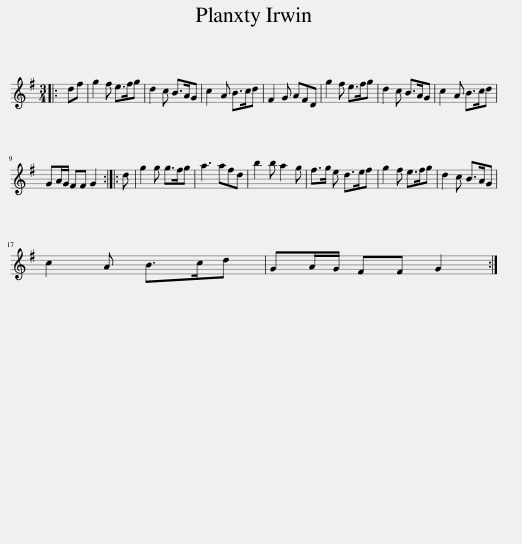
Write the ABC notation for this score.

X:1
L:1/8
M:3/4
I:linebreak $
K:G
V:1 treble
V:1
|: df | g2 f e>fg | d2 c B>AG | c2 A B>cd | F2 G AFD | %5
 g2 f e>fg | d2 c B>AG | c2 A B>cd |$ GA/G/ FF G2 :: d | %10
 g2 g g>fg | a3 afd | b2 b a2 g | f>g e d>ef | g2 f e>fg | %15
 d2 c B>AG |$ c2 A B>cd | GA/G/ FF G2 :| %18
